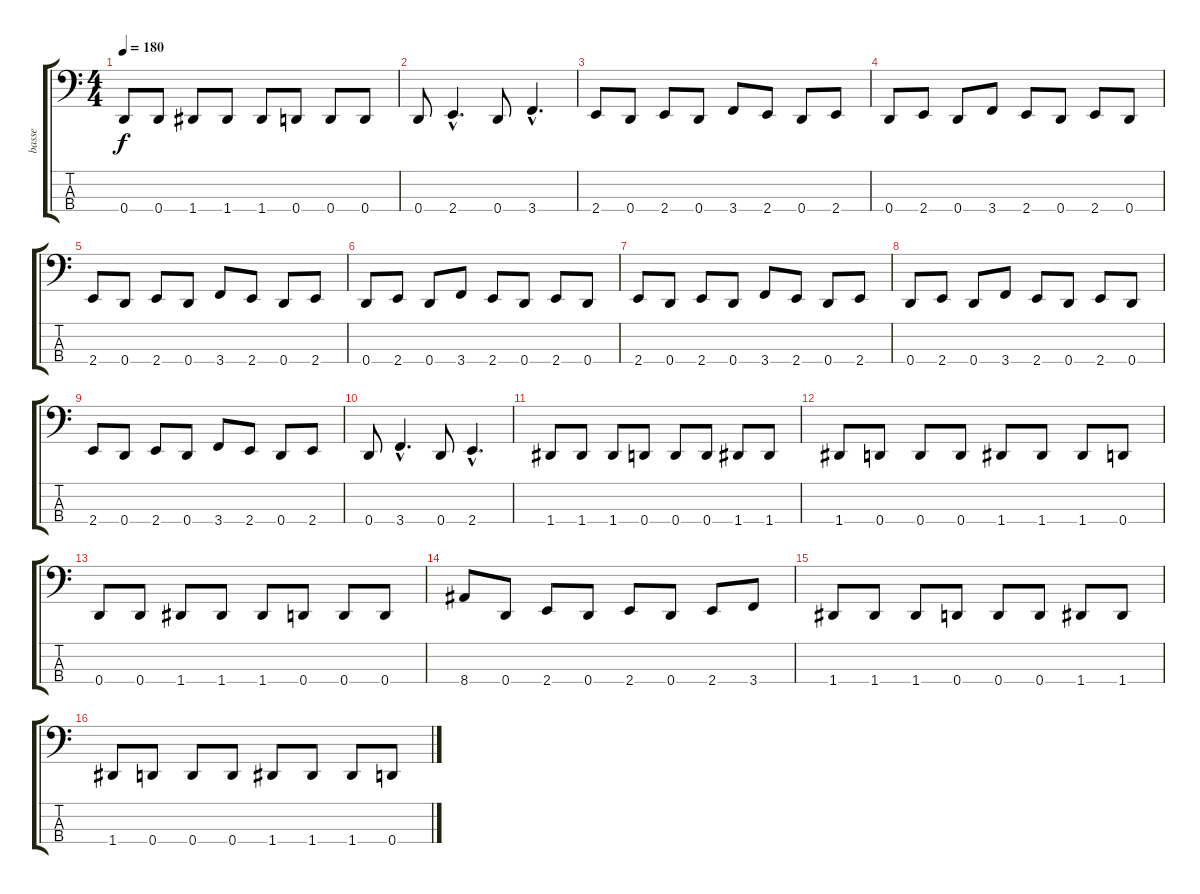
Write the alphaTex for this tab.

\track ("basse" "basse") {instrument electricbasspick}
\staff {score tabs}
\tuning (G2 D2 A1 D1) {hide}
\ts (4 4)
\tempo 180
\clef f4
\ks c
0.4.8{dy f} 0.4.8 1.4.8 1.4.8 1.4.8 0.4.8 0.4.8 0.4.8 |
0.4.8 2.4{hac}.4{d} 0.4.8 3.4{hac}.4{d} |
2.4.8 0.4.8 2.4.8 0.4.8 3.4.8 2.4.8 0.4.8 2.4.8 |
0.4.8 2.4.8 0.4.8 3.4.8 2.4.8 0.4.8 2.4.8 0.4.8 |
2.4.8 0.4.8 2.4.8 0.4.8 3.4.8 2.4.8 0.4.8 2.4.8 |
0.4.8 2.4.8 0.4.8 3.4.8 2.4.8 0.4.8 2.4.8 0.4.8 |
2.4.8 0.4.8 2.4.8 0.4.8 3.4.8 2.4.8 0.4.8 2.4.8 |
0.4.8 2.4.8 0.4.8 3.4.8 2.4.8 0.4.8 2.4.8 0.4.8 |
2.4.8 0.4.8 2.4.8 0.4.8 3.4.8 2.4.8 0.4.8 2.4.8 |
0.4.8 3.4{hac}.4{d} 0.4.8 2.4{hac}.4{d} |
1.4.8 1.4.8 1.4.8 0.4.8 0.4.8 0.4.8 1.4.8 1.4.8 |
1.4.8 0.4.8 0.4.8 0.4.8 1.4.8 1.4.8 1.4.8 0.4.8 |
0.4.8 0.4.8 1.4.8 1.4.8 1.4.8 0.4.8 0.4.8 0.4.8 |
8.4.8 0.4.8 2.4.8 0.4.8 2.4.8 0.4.8 2.4.8 3.4.8 |
1.4.8 1.4.8 1.4.8 0.4.8 0.4.8 0.4.8 1.4.8 1.4.8 |
1.4.8 0.4.8 0.4.8 0.4.8 1.4.8 1.4.8 1.4.8 0.4.8
